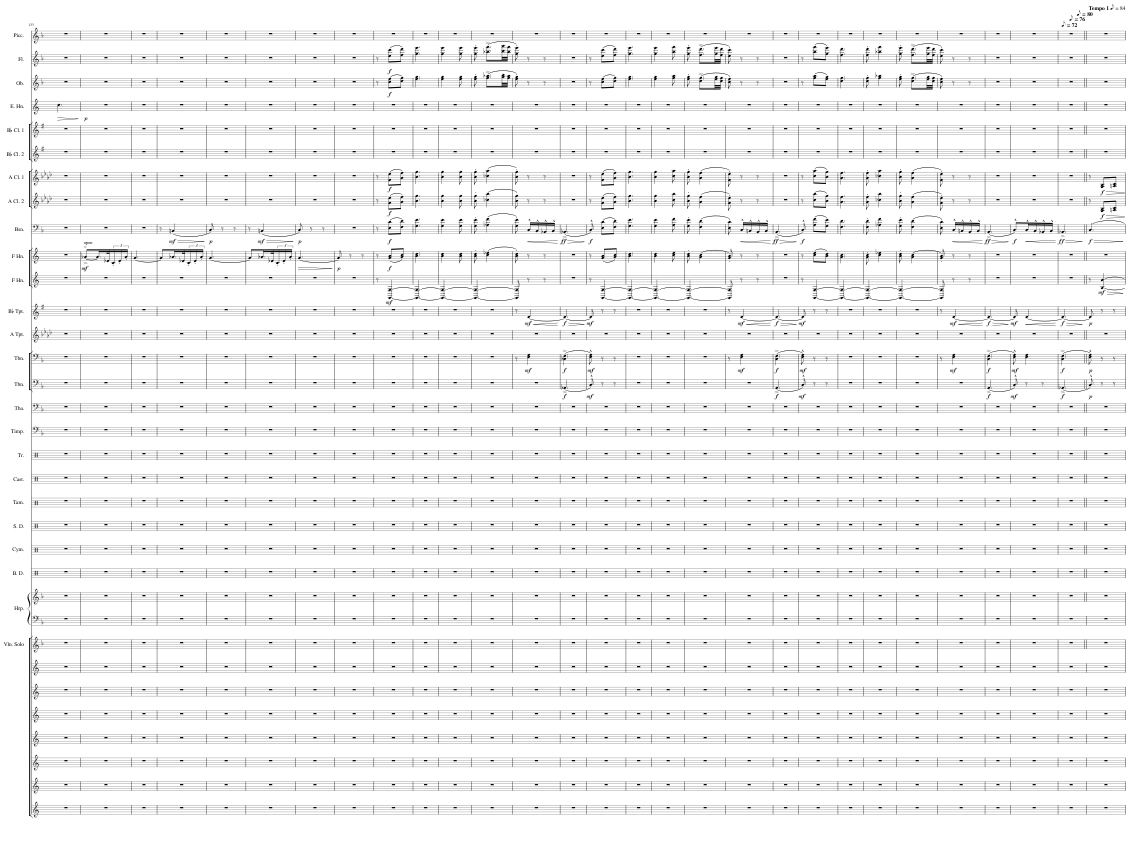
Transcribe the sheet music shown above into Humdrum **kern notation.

**kern	**kern	**kern	**kern	**kern	**kern	**kern	**kern	**kern	**kern	**kern	**kern	**kern	**kern	**kern	**kern	**kern	**kern	**kern	**dynam	**kern	**dynam	**kern	**kern	**dynam	**kern	**dynam	**kern	**dynam	**kern	**dynam	**kern	**dynam	**kern	**dynam	**kern	**kern	**kern	**dynam	**kern	**dynam	**kern	**dynam	**kern
*part32	*part31	*part30	*part29	*part28	*part27	*part26	*part25	*part24	*part24	*part23	*part22	*part21	*part20	*part19	*part18	*part17	*part16	*part15	*part15	*part14	*part14	*part13	*part12	*part12	*part11	*part11	*part10	*part10	*part9	*part9	*part8	*part8	*part7	*part7	*part6	*part5	*part4	*part4	*part3	*part3	*part2	*part2	*part1
*staff33	*staff32	*staff31	*staff30	*staff29	*staff28	*staff27	*staff26	*staff25	*staff24	*staff23	*staff22	*staff21	*staff20	*staff19	*staff18	*staff17	*staff16	*staff15	*staff15	*staff14	*staff14	*staff13	*staff12	*staff12	*staff11	*staff11	*staff10	*staff10	*staff9	*staff9	*staff8	*staff8	*staff7	*staff7	*staff6	*staff5	*staff4	*staff4	*staff3	*staff3	*staff2	*staff2	*staff1
*I"Piano	*I"Piano	*I"Piano	*I"Piano	*I"Piano	*I"Piano	*I"Piano	*I"Violin Solo	*I"Harp	*	*I"Bass Drum	*I"Cymbals	*I"Snare Drum	*I"Tambourine	*I"Castanets	*I"Triangle	*I"Timpani	*I"Tuba	*I"Trombone	*	*I"Trombone	*	*I"A Trumpet	*I"Bb Trumpet	*	*I"Horn in F	*	*I"Horn in F	*	*I"Bassoon	*	*I"A Clarinet 2	*	*I"A Clarinet 1	*	*I"Bb Clarinet 2	*I"Bb Clarinet 1	*I"English Horn	*	*I"Oboe	*	*I"Flute	*	*I"Piccolo
*I'Pno	*I'Pno	*I'Pno	*I'Pno	*I'Pno	*I'Pno	*I'Pno	*I'Vln. Solo	*I'Hrp.	*	*I'B. D.	*I'Cym.	*I'S. D.	*I'Tam.	*I'Cast.	*I'Tr.	*I'Timp.	*I'Tba.	*I'Tbn.	*	*I'Tbn.	*	*I'A Tpt.	*I'Bb Tpt.	*	*	*	*	*	*I'Bsn.	*	*I'A Cl. 2	*	*I'A Cl. 1	*	*I'Bb Cl. 2	*I'Bb Cl. 1	*I'E. Hn.	*	*I'Ob.	*	*I'Fl.	*	*I'Picc.
!!LO:PB:g=z
*clefG2	*clefG2	*clefG2	*clefG2	*clefG2	*clefG2	*clefG2	*clefG2	*clefF4	*clefG2	*clefX	*clefX	*clefX	*clefX	*clefX	*clefX	*clefF4	*clefF4	*clefF4	*	*clefF4	*	*clefG2	*clefG2	*	*clefG2	*	*clefG2	*	*clefF4	*	*clefG2	*	*clefG2	*	*clefG2	*clefG2	*clefG2	*	*clefG2	*	*clefG2	*	*clefG2
*	*	*	*	*	*	*	*	*	*	*	*	*	*	*	*	*	*	*	*	*	*	*Trd2c3	*Trd1c2	*	*Trd4c7	*	*Trd4c7	*	*	*	*Trd2c3	*	*Trd2c3	*	*Trd1c2	*Trd1c2	*Trd4c7	*	*	*	*	*	*Trd-7c-12
*k[]	*k[]	*k[]	*k[]	*k[]	*k[]	*k[]	*k[b-]	*k[b-]	*k[b-]	*k[]	*k[]	*k[]	*k[]	*k[]	*k[]	*k[b-]	*k[b-]	*k[b-]	*	*k[b-]	*	*k[b-e-a-d-]	*k[f#]	*	*k[]	*	*k[]	*	*k[b-]	*	*k[b-e-a-d-]	*	*k[b-e-a-d-]	*	*k[f#]	*k[f#]	*k[]	*	*k[b-]	*	*k[b-]	*	*k[b-]
*	*	*	*	*	*	*	*M3/8	*M3/8	*M3/8	*M3/8	*M3/8	*M3/8	*M3/8	*M3/8	*M3/8	*M3/8	*M3/8	*M3/8	*	*M3/8	*	*M3/8	*M3/8	*	*M3/8	*	*M3/8	*	*M3/8	*	*M3/8	*	*M3/8	*	*M3/8	*M3/8	*M3/8	*	*M3/8	*	*M3/8	*	*M3/8
=133	=133	=133	=133	=133	=133	=133	=133	=133	=133	=133	=133	=133	=133	=133	=133	=133	=133	=133	=133	=133	=133	=133	=133	=133	=133	=133	=133	=133	=133	=133	=133	=133	=133	=133	=133	=133	=133	=133	=133	=133	=133	=133	=133
!	!	!	!	!	!	!	!	!	!	!	!	!	!	!	!	!	!	!	!	!	!	!	!	!	!	!	!	!	!	!	!	!	!	!	!	!	!	!LO:HP:b	!	!	!	!	!
1r	1r	1r	1r	1r	1r	1r	4.r	4.r	4.r	4.r	4.r	4.r	4.r	4.r	4.r	4.r	4.r	4.r	.	4.r	.	4.r	4.r	.	4.r	.	4.r	.	4.r	.	4.r	.	4.r	.	4.r	4.r	4.cc\	>	4.r	.	4.r	.	4.r
.	.	.	.	.	.	.	2ryy	2ryy	2ryy	2ryy	2ryy	2ryy	2ryy	2ryy	2ryy	2ryy	2ryy	2ryy	.	2ryy	.	2ryy	2ryy	.	2ryy	.	2ryy	.	2ryy	.	2ryy	.	2ryy	.	2ryy	2ryy	2ryy	]	2ryy	.	2ryy	.	2ryy
.	.	.	.	.	.	.	8ryy	8ryy	8ryy	8ryy	8ryy	8ryy	8ryy	8ryy	8ryy	8ryy	8ryy	8ryy	.	8ryy	.	8ryy	8ryy	.	8ryy	.	8ryy	.	8ryy	.	8ryy	.	8ryy	.	8ryy	8ryy	8ryy	.	8ryy	.	8ryy	.	8ryy
=134	=134	=134	=134	=134	=134	=134	=134	=134	=134	=134	=134	=134	=134	=134	=134	=134	=134	=134	=134	=134	=134	=134	=134	=134	=134	=134	=134	=134	=134	=134	=134	=134	=134	=134	=134	=134	=134	=134	=134	=134	=134	=134	=134
!	!	!	!	!	!	!	!	!	!	!	!	!	!	!	!	!	!	!	!	!	!	!	!	!	!	!	!LO:TX:a:t=open	!	!	!	!	!	!	!	!	!	!	!	!	!	!	!	!
!	!	!	!	!	!	!	!	!	!	!	!	!	!	!	!	!	!	!	!	!	!	!	!	!	!	!	!	!LO:DY:b	!	!	!	!	!	!	!	!	!	!LO:DY:b	!	!	!	!	!
1r	1r	1r	1r	1r	1r	1r	4.r	4.r	4.r	4.r	4.r	4.r	4.r	4.r	4.r	4.r	4.r	4.r	.	4.r	.	4.r	4.r	.	4.r	.	[8a-X^/L	mf	4.r	.	4.r	.	4.r	.	4.r	4.r	4.r	p	4.r	.	4.r	.	4.r
.	.	.	.	.	.	.	.	.	.	.	.	.	.	.	.	.	.	.	.	.	.	.	.	.	.	.	16.a-/L]	.	.	.	.	.	.	.	.	.	.	.	.	.	.	.	.
.	.	.	.	.	.	.	.	.	.	.	.	.	.	.	.	.	.	.	.	.	.	.	.	.	.	.	32e-X/K	.	.	.	.	.	.	.	.	.	.	.	.	.	.	.	.
.	.	.	.	.	.	.	.	.	.	.	.	.	.	.	.	.	.	.	.	.	.	.	.	.	.	.	24c'/	.	.	.	.	.	.	.	.	.	.	.	.	.	.	.	.
.	.	.	.	.	.	.	.	.	.	.	.	.	.	.	.	.	.	.	.	.	.	.	.	.	.	.	24e-'/	.	.	.	.	.	.	.	.	.	.	.	.	.	.	.	.
.	.	.	.	.	.	.	.	.	.	.	.	.	.	.	.	.	.	.	.	.	.	.	.	.	.	.	24a-'/JJ	.	.	.	.	.	.	.	.	.	.	.	.	.	.	.	.
.	.	.	.	.	.	.	2ryy	2ryy	2ryy	2ryy	2ryy	2ryy	2ryy	2ryy	2ryy	2ryy	2ryy	2ryy	.	2ryy	.	2ryy	2ryy	.	2ryy	.	2ryy	.	2ryy	.	2ryy	.	2ryy	.	2ryy	2ryy	2ryy	.	2ryy	.	2ryy	.	2ryy
.	.	.	.	.	.	.	8ryy	8ryy	8ryy	8ryy	8ryy	8ryy	8ryy	8ryy	8ryy	8ryy	8ryy	8ryy	.	8ryy	.	8ryy	8ryy	.	8ryy	.	8ryy	.	8ryy	.	8ryy	.	8ryy	.	8ryy	8ryy	8ryy	.	8ryy	.	8ryy	.	8ryy
=135	=135	=135	=135	=135	=135	=135	=135	=135	=135	=135	=135	=135	=135	=135	=135	=135	=135	=135	=135	=135	=135	=135	=135	=135	=135	=135	=135	=135	=135	=135	=135	=135	=135	=135	=135	=135	=135	=135	=135	=135	=135	=135	=135
1r	1r	1r	1r	1r	1r	1r	4.r	4.r	4.r	4.r	4.r	4.r	4.r	4.r	4.r	4.r	4.r	4.r	.	4.r	.	4.r	4.r	.	4.r	.	[4.g/	.	4.r	.	4.r	.	4.r	.	4.r	4.r	4.r	.	4.r	.	4.r	.	4.r
.	.	.	.	.	.	.	2ryy	2ryy	2ryy	2ryy	2ryy	2ryy	2ryy	2ryy	2ryy	2ryy	2ryy	2ryy	.	2ryy	.	2ryy	2ryy	.	2ryy	.	2ryy	.	2ryy	.	2ryy	.	2ryy	.	2ryy	2ryy	2ryy	.	2ryy	.	2ryy	.	2ryy
.	.	.	.	.	.	.	8ryy	8ryy	8ryy	8ryy	8ryy	8ryy	8ryy	8ryy	8ryy	8ryy	8ryy	8ryy	.	8ryy	.	8ryy	8ryy	.	8ryy	.	8ryy	.	8ryy	.	8ryy	.	8ryy	.	8ryy	8ryy	8ryy	.	8ryy	.	8ryy	.	8ryy
=136	=136	=136	=136	=136	=136	=136	=136	=136	=136	=136	=136	=136	=136	=136	=136	=136	=136	=136	=136	=136	=136	=136	=136	=136	=136	=136	=136	=136	=136	=136	=136	=136	=136	=136	=136	=136	=136	=136	=136	=136	=136	=136	=136
1r	1r	1r	1r	1r	1r	1r	4.r	4.r	4.r	4.r	4.r	4.r	4.r	4.r	4.r	4.r	4.r	4.r	.	4.r	.	4.r	4.r	.	4.r	.	8g/L]	.	8r	.	4.r	.	4.r	.	4.r	4.r	4.r	.	4.r	.	4.r	.	4.r
!	!	!	!	!	!	!	!	!	!	!	!	!	!	!	!	!	!	!	!	!	!	!	!	!	!	!	!	!	!	!LO:HP:b	!	!	!	!	!	!	!	!	!	!	!	!	!
!	!	!	!	!	!	!	!	!	!	!	!	!	!	!	!	!	!	!	!	!	!	!	!	!	!	!	!	!	!	!LO:DY:n=1:b	!	!	!	!	!	!	!	!	!	!	!	!	!
.	.	.	.	.	.	.	.	.	.	.	.	.	.	.	.	.	.	.	.	.	.	.	.	.	.	.	16.a-X/L	.	(4BBn/	> mf	.	.	.	.	.	.	.	.	.	.	.	.	.
.	.	.	.	.	.	.	.	.	.	.	.	.	.	.	.	.	.	.	.	.	.	.	.	.	.	.	32e-X/K	.	.	.	.	.	.	.	.	.	.	.	.	.	.	.	.
.	.	.	.	.	.	.	.	.	.	.	.	.	.	.	.	.	.	.	.	.	.	.	.	.	.	.	24c'/	.	.	.	.	.	.	.	.	.	.	.	.	.	.	.	.
.	.	.	.	.	.	.	.	.	.	.	.	.	.	.	.	.	.	.	.	.	.	.	.	.	.	.	24e-'/	.	.	.	.	.	.	.	.	.	.	.	.	.	.	.	.
.	.	.	.	.	.	.	.	.	.	.	.	.	.	.	.	.	.	.	.	.	.	.	.	.	.	.	24a-'/JJ	.	.	.	.	.	.	.	.	.	.	.	.	.	.	.	.
.	.	.	.	.	.	.	2ryy	2ryy	2ryy	2ryy	2ryy	2ryy	2ryy	2ryy	2ryy	2ryy	2ryy	2ryy	.	2ryy	.	2ryy	2ryy	.	2ryy	.	2ryy	.	2ryy	]	2ryy	.	2ryy	.	2ryy	2ryy	2ryy	.	2ryy	.	2ryy	.	2ryy
.	.	.	.	.	.	.	8ryy	8ryy	8ryy	8ryy	8ryy	8ryy	8ryy	8ryy	8ryy	8ryy	8ryy	8ryy	.	8ryy	.	8ryy	8ryy	.	8ryy	.	8ryy	.	8ryy	.	8ryy	.	8ryy	.	8ryy	8ryy	8ryy	.	8ryy	.	8ryy	.	8ryy
=137	=137	=137	=137	=137	=137	=137	=137	=137	=137	=137	=137	=137	=137	=137	=137	=137	=137	=137	=137	=137	=137	=137	=137	=137	=137	=137	=137	=137	=137	=137	=137	=137	=137	=137	=137	=137	=137	=137	=137	=137	=137	=137	=137
!	!	!	!	!	!	!	!	!	!	!	!	!	!	!	!	!	!	!	!	!	!	!	!	!	!	!	!	!	!	!LO:DY:b	!	!	!	!	!	!	!	!	!	!	!	!	!
1r	1r	1r	1r	1r	1r	1r	4.r	4.r	4.r	4.r	4.r	4.r	4.r	4.r	4.r	4.r	4.r	4.r	.	4.r	.	4.r	4.r	.	4.r	.	[4.g/	.	8C/)	p	4.r	.	4.r	.	4.r	4.r	4.r	.	4.r	.	4.r	.	4.r
.	.	.	.	.	.	.	.	.	.	.	.	.	.	.	.	.	.	.	.	.	.	.	.	.	.	.	.	.	8r	.	.	.	.	.	.	.	.	.	.	.	.	.	.
.	.	.	.	.	.	.	.	.	.	.	.	.	.	.	.	.	.	.	.	.	.	.	.	.	.	.	.	.	8r	.	.	.	.	.	.	.	.	.	.	.	.	.	.
.	.	.	.	.	.	.	2ryy	2ryy	2ryy	2ryy	2ryy	2ryy	2ryy	2ryy	2ryy	2ryy	2ryy	2ryy	.	2ryy	.	2ryy	2ryy	.	2ryy	.	2ryy	.	2ryy	.	2ryy	.	2ryy	.	2ryy	2ryy	2ryy	.	2ryy	.	2ryy	.	2ryy
.	.	.	.	.	.	.	8ryy	8ryy	8ryy	8ryy	8ryy	8ryy	8ryy	8ryy	8ryy	8ryy	8ryy	8ryy	.	8ryy	.	8ryy	8ryy	.	8ryy	.	8ryy	.	8ryy	.	8ryy	.	8ryy	.	8ryy	8ryy	8ryy	.	8ryy	.	8ryy	.	8ryy
=138	=138	=138	=138	=138	=138	=138	=138	=138	=138	=138	=138	=138	=138	=138	=138	=138	=138	=138	=138	=138	=138	=138	=138	=138	=138	=138	=138	=138	=138	=138	=138	=138	=138	=138	=138	=138	=138	=138	=138	=138	=138	=138	=138
1r	1r	1r	1r	1r	1r	1r	4.r	4.r	4.r	4.r	4.r	4.r	4.r	4.r	4.r	4.r	4.r	4.r	.	4.r	.	4.r	4.r	.	4.r	.	8g/L]	.	8r	.	4.r	.	4.r	.	4.r	4.r	4.r	.	4.r	.	4.r	.	4.r
!	!	!	!	!	!	!	!	!	!	!	!	!	!	!	!	!	!	!	!	!	!	!	!	!	!	!	!	!	!	!LO:HP:b	!	!	!	!	!	!	!	!	!	!	!	!	!
!	!	!	!	!	!	!	!	!	!	!	!	!	!	!	!	!	!	!	!	!	!	!	!	!	!	!	!	!	!	!LO:DY:n=1:b	!	!	!	!	!	!	!	!	!	!	!	!	!
.	.	.	.	.	.	.	.	.	.	.	.	.	.	.	.	.	.	.	.	.	.	.	.	.	.	.	16.a-X/L	.	(4BBn/	> mf	.	.	.	.	.	.	.	.	.	.	.	.	.
.	.	.	.	.	.	.	.	.	.	.	.	.	.	.	.	.	.	.	.	.	.	.	.	.	.	.	32e-X/K	.	.	.	.	.	.	.	.	.	.	.	.	.	.	.	.
.	.	.	.	.	.	.	.	.	.	.	.	.	.	.	.	.	.	.	.	.	.	.	.	.	.	.	24c'/	.	.	.	.	.	.	.	.	.	.	.	.	.	.	.	.
.	.	.	.	.	.	.	.	.	.	.	.	.	.	.	.	.	.	.	.	.	.	.	.	.	.	.	24e-'/	.	.	.	.	.	.	.	.	.	.	.	.	.	.	.	.
.	.	.	.	.	.	.	.	.	.	.	.	.	.	.	.	.	.	.	.	.	.	.	.	.	.	.	24a-'/JJ	.	.	.	.	.	.	.	.	.	.	.	.	.	.	.	.
.	.	.	.	.	.	.	2ryy	2ryy	2ryy	2ryy	2ryy	2ryy	2ryy	2ryy	2ryy	2ryy	2ryy	2ryy	.	2ryy	.	2ryy	2ryy	.	2ryy	.	2ryy	.	2ryy	]	2ryy	.	2ryy	.	2ryy	2ryy	2ryy	.	2ryy	.	2ryy	.	2ryy
.	.	.	.	.	.	.	8ryy	8ryy	8ryy	8ryy	8ryy	8ryy	8ryy	8ryy	8ryy	8ryy	8ryy	8ryy	.	8ryy	.	8ryy	8ryy	.	8ryy	.	8ryy	.	8ryy	.	8ryy	.	8ryy	.	8ryy	8ryy	8ryy	.	8ryy	.	8ryy	.	8ryy
=139	=139	=139	=139	=139	=139	=139	=139	=139	=139	=139	=139	=139	=139	=139	=139	=139	=139	=139	=139	=139	=139	=139	=139	=139	=139	=139	=139	=139	=139	=139	=139	=139	=139	=139	=139	=139	=139	=139	=139	=139	=139	=139	=139
!	!	!	!	!	!	!	!	!	!	!	!	!	!	!	!	!	!	!	!	!	!	!	!	!	!	!	!	!LO:HP:b	!	!LO:DY:b	!	!	!	!	!	!	!	!	!	!	!	!	!
1r	1r	1r	1r	1r	1r	1r	4.r	4.r	4.r	4.r	4.r	4.r	4.r	4.r	4.r	4.r	4.r	4.r	.	4.r	.	4.r	4.r	.	4.r	.	[4.g/	>	8C/)	p	4.r	.	4.r	.	4.r	4.r	4.r	.	4.r	.	4.r	.	4.r
.	.	.	.	.	.	.	.	.	.	.	.	.	.	.	.	.	.	.	.	.	.	.	.	.	.	.	.	.	8r	.	.	.	.	.	.	.	.	.	.	.	.	.	.
.	.	.	.	.	.	.	.	.	.	.	.	.	.	.	.	.	.	.	.	.	.	.	.	.	.	.	.	.	8r	.	.	.	.	.	.	.	.	.	.	.	.	.	.
.	.	.	.	.	.	.	2ryy	2ryy	2ryy	2ryy	2ryy	2ryy	2ryy	2ryy	2ryy	2ryy	2ryy	2ryy	.	2ryy	.	2ryy	2ryy	.	2ryy	.	2ryy	]	2ryy	.	2ryy	.	2ryy	.	2ryy	2ryy	2ryy	.	2ryy	.	2ryy	.	2ryy
.	.	.	.	.	.	.	8ryy	8ryy	8ryy	8ryy	8ryy	8ryy	8ryy	8ryy	8ryy	8ryy	8ryy	8ryy	.	8ryy	.	8ryy	8ryy	.	8ryy	.	8ryy	.	8ryy	.	8ryy	.	8ryy	.	8ryy	8ryy	8ryy	.	8ryy	.	8ryy	.	8ryy
=140	=140	=140	=140	=140	=140	=140	=140	=140	=140	=140	=140	=140	=140	=140	=140	=140	=140	=140	=140	=140	=140	=140	=140	=140	=140	=140	=140	=140	=140	=140	=140	=140	=140	=140	=140	=140	=140	=140	=140	=140	=140	=140	=140
!	!	!	!	!	!	!	!	!	!	!	!	!	!	!	!	!	!	!	!	!	!	!	!	!	!	!	!	!LO:DY:b	!	!	!	!	!	!	!	!	!	!	!	!	!	!	!
1r	1r	1r	1r	1r	1r	1r	4.r	4.r	4.r	4.r	4.r	4.r	4.r	4.r	4.r	4.r	4.r	4.r	.	4.r	.	4.r	4.r	.	4.r	.	8g/]	p	4.r	.	4.r	.	4.r	.	4.r	4.r	4.r	.	4.r	.	4.r	.	4.r
.	.	.	.	.	.	.	.	.	.	.	.	.	.	.	.	.	.	.	.	.	.	.	.	.	.	.	8r	.	.	.	.	.	.	.	.	.	.	.	.	.	.	.	.
.	.	.	.	.	.	.	.	.	.	.	.	.	.	.	.	.	.	.	.	.	.	.	.	.	.	.	8r	.	.	.	.	.	.	.	.	.	.	.	.	.	.	.	.
.	.	.	.	.	.	.	2ryy	2ryy	2ryy	2ryy	2ryy	2ryy	2ryy	2ryy	2ryy	2ryy	2ryy	2ryy	.	2ryy	.	2ryy	2ryy	.	2ryy	.	2ryy	.	2ryy	.	2ryy	.	2ryy	.	2ryy	2ryy	2ryy	.	2ryy	.	2ryy	.	2ryy
.	.	.	.	.	.	.	8ryy	8ryy	8ryy	8ryy	8ryy	8ryy	8ryy	8ryy	8ryy	8ryy	8ryy	8ryy	.	8ryy	.	8ryy	8ryy	.	8ryy	.	8ryy	.	8ryy	.	8ryy	.	8ryy	.	8ryy	8ryy	8ryy	.	8ryy	.	8ryy	.	8ryy
=141	=141	=141	=141	=141	=141	=141	=141	=141	=141	=141	=141	=141	=141	=141	=141	=141	=141	=141	=141	=141	=141	=141	=141	=141	=141	=141	=141	=141	=141	=141	=141	=141	=141	=141	=141	=141	=141	=141	=141	=141	=141	=141	=141
1r	1r	1r	1r	1r	1r	1r	4.r	4.r	4.r	4.r	4.r	4.r	4.r	4.r	4.r	4.r	4.r	4.r	.	4.r	.	4.r	4.r	.	8r	.	8r	.	8r	.	8r	.	8r	.	4.r	4.r	4.r	.	8r	.	8r	.	4.r
!	!	!	!	!	!	!	!	!	!	!	!	!	!	!	!	!	!	!	!	!	!	!	!	!	!	!LO:DY:b	!	!LO:DY:b	!	!LO:DY:b	!	!LO:DY:b	!	!LO:DY:b	!	!	!	!	!	!LO:DY:b	!	!LO:DY:b	!
.	.	.	.	.	.	.	.	.	.	.	.	.	.	.	.	.	.	.	.	.	.	.	.	.	[4GG/ [4G/	mf	(8g/ 8b/L	f	(8E\ 8c\L	f	(8g\ 8ee-\L	f	(8g\ 8ee-\L	f	.	.	.	.	(8cc\ 8ee\L	f	(8ee\ 8ccc\L	f	.
.	.	.	.	.	.	.	.	.	.	.	.	.	.	.	.	.	.	.	.	.	.	.	.	.	.	.	8a/ 8cc/J)	.	8F\ 8d\J)	.	8a-\ 8ff\J)	.	8a-\ 8ff\J)	.	.	.	.	.	8dd\ 8ff\J)	.	8ff\ 8ddd\J)	.	.
.	.	.	.	.	.	.	2ryy	2ryy	2ryy	2ryy	2ryy	2ryy	2ryy	2ryy	2ryy	2ryy	2ryy	2ryy	.	2ryy	.	2ryy	2ryy	.	2ryy	.	2ryy	.	2ryy	.	2ryy	.	2ryy	.	2ryy	2ryy	2ryy	.	2ryy	.	2ryy	.	2ryy
.	.	.	.	.	.	.	8ryy	8ryy	8ryy	8ryy	8ryy	8ryy	8ryy	8ryy	8ryy	8ryy	8ryy	8ryy	.	8ryy	.	8ryy	8ryy	.	8ryy	.	8ryy	.	8ryy	.	8ryy	.	8ryy	.	8ryy	8ryy	8ryy	.	8ryy	.	8ryy	.	8ryy
=142	=142	=142	=142	=142	=142	=142	=142	=142	=142	=142	=142	=142	=142	=142	=142	=142	=142	=142	=142	=142	=142	=142	=142	=142	=142	=142	=142	=142	=142	=142	=142	=142	=142	=142	=142	=142	=142	=142	=142	=142	=142	=142	=142
1r	1r	1r	1r	1r	1r	1r	4.r	4.r	4.r	4.r	4.r	4.r	4.r	4.r	4.r	4.r	4.r	4.r	.	4.r	.	4.r	4.r	.	4.GG/_ 4.G/_	.	4.b\ 4.dd\	.	4.G\ 4.e\	.	4.b-\ 4.gg\	.	4.b-\ 4.gg\	.	4.r	4.r	4.r	.	4.ee\ 4.gg\	.	4.gg\ 4.eee\	.	4.r
.	.	.	.	.	.	.	2ryy	2ryy	2ryy	2ryy	2ryy	2ryy	2ryy	2ryy	2ryy	2ryy	2ryy	2ryy	.	2ryy	.	2ryy	2ryy	.	2ryy	.	2ryy	.	2ryy	.	2ryy	.	2ryy	.	2ryy	2ryy	2ryy	.	2ryy	.	2ryy	.	2ryy
.	.	.	.	.	.	.	8ryy	8ryy	8ryy	8ryy	8ryy	8ryy	8ryy	8ryy	8ryy	8ryy	8ryy	8ryy	.	8ryy	.	8ryy	8ryy	.	8ryy	.	8ryy	.	8ryy	.	8ryy	.	8ryy	.	8ryy	8ryy	8ryy	.	8ryy	.	8ryy	.	8ryy
=143	=143	=143	=143	=143	=143	=143	=143	=143	=143	=143	=143	=143	=143	=143	=143	=143	=143	=143	=143	=143	=143	=143	=143	=143	=143	=143	=143	=143	=143	=143	=143	=143	=143	=143	=143	=143	=143	=143	=143	=143	=143	=143	=143
1r	1r	1r	1r	1r	1r	1r	4.r	4.r	4.r	4.r	4.r	4.r	4.r	4.r	4.r	4.r	4.r	4.r	.	4.r	.	4.r	4.r	.	4.GG/_ 4.G/_	.	4b\ 4dd\	.	4G\ 4e\	.	4b-\ 4gg\	.	4b-\ 4gg\	.	4.r	4.r	4.r	.	4ee\ 4gg\	.	4gg\ 4eee\	.	4.r
.	.	.	.	.	.	.	.	.	.	.	.	.	.	.	.	.	.	.	.	.	.	.	.	.	.	.	8b\ 8dd\	.	8G\ 8e\	.	8b-\ 8gg\	.	8b-\ 8gg\	.	.	.	.	.	8ee\ 8gg\	.	8gg\ 8eee\	.	.
.	.	.	.	.	.	.	2ryy	2ryy	2ryy	2ryy	2ryy	2ryy	2ryy	2ryy	2ryy	2ryy	2ryy	2ryy	.	2ryy	.	2ryy	2ryy	.	2ryy	.	2ryy	.	2ryy	.	2ryy	.	2ryy	.	2ryy	2ryy	2ryy	.	2ryy	.	2ryy	.	2ryy
.	.	.	.	.	.	.	8ryy	8ryy	8ryy	8ryy	8ryy	8ryy	8ryy	8ryy	8ryy	8ryy	8ryy	8ryy	.	8ryy	.	8ryy	8ryy	.	8ryy	.	8ryy	.	8ryy	.	8ryy	.	8ryy	.	8ryy	8ryy	8ryy	.	8ryy	.	8ryy	.	8ryy
=144	=144	=144	=144	=144	=144	=144	=144	=144	=144	=144	=144	=144	=144	=144	=144	=144	=144	=144	=144	=144	=144	=144	=144	=144	=144	=144	=144	=144	=144	=144	=144	=144	=144	=144	=144	=144	=144	=144	=144	=144	=144	=144	=144
1r	1r	1r	1r	1r	1r	1r	4.r	4.r	4.r	4.r	4.r	4.r	4.r	4.r	4.r	4.r	4.r	4.r	.	4.r	.	4.r	4.r	.	4.GG/_ 4.G/_	.	8b\' 8dd\'	.	8G\' 8e\'	.	8b-\' 8gg\'	.	8b-\' 8gg\'	.	4.r	4.r	4.r	.	8ee\' 8gg\'	.	8gg\' 8eee\'	.	4.r
.	.	.	.	.	.	.	.	.	.	.	.	.	.	.	.	.	.	.	.	.	.	.	.	.	.	.	(4cc\ 4ee-X\	.	(4A-X\ 4f\	.	(4cc-X\ 4aa-\	.	(4cc-X\ 4aa-\	.	.	.	.	.	(8.ff\^ 8.aa-X\^L	.	(8.aa-X\^ 8.fff\^L	.	.
.	.	.	.	.	.	.	.	.	.	.	.	.	.	.	.	.	.	.	.	.	.	.	.	.	.	.	.	.	.	.	.	.	.	.	.	.	.	.	32gg\ 32bb-\LL	.	32bb-\ 32ggg\LL	.	.
.	.	.	.	.	.	.	.	.	.	.	.	.	.	.	.	.	.	.	.	.	.	.	.	.	.	.	.	.	.	.	.	.	.	.	.	.	.	.	32ff\ 32aa-\JJJ	.	32aa-\ 32fff\JJJ	.	.
.	.	.	.	.	.	.	2ryy	2ryy	2ryy	2ryy	2ryy	2ryy	2ryy	2ryy	2ryy	2ryy	2ryy	2ryy	.	2ryy	.	2ryy	2ryy	.	2ryy	.	2ryy	.	2ryy	.	2ryy	.	2ryy	.	2ryy	2ryy	2ryy	.	2ryy	.	2ryy	.	2ryy
.	.	.	.	.	.	.	8ryy	8ryy	8ryy	8ryy	8ryy	8ryy	8ryy	8ryy	8ryy	8ryy	8ryy	8ryy	.	8ryy	.	8ryy	8ryy	.	8ryy	.	8ryy	.	8ryy	.	8ryy	.	8ryy	.	8ryy	8ryy	8ryy	.	8ryy	.	8ryy	.	8ryy
=145	=145	=145	=145	=145	=145	=145	=145	=145	=145	=145	=145	=145	=145	=145	=145	=145	=145	=145	=145	=145	=145	=145	=145	=145	=145	=145	=145	=145	=145	=145	=145	=145	=145	=145	=145	=145	=145	=145	=145	=145	=145	=145	=145
1r	1r	1r	1r	1r	1r	1r	4.r	4.r	4.r	4.r	4.r	4.r	4.r	4.r	4.r	4.r	4.r	4.r	.	8r	.	4.r	8r	.	8GG/] 8G/]	.	8b\' 8dd\')	.	8G\' 8e\')	.	8b-\' 8gg\')	.	8b-\' 8gg\')	.	4.r	4.r	4.r	.	8ee\' 8gg\')	.	8gg\' 8eee\')	.	4.r
!	!	!	!	!	!	!	!	!	!	!	!	!	!	!	!	!	!	!	!	!	!LO:DY:b	!	!	!LO:HP:b	!	!	!	!	!	!LO:HP:b	!	!	!	!	!	!	!	!	!	!	!	!	!
!	!	!	!	!	!	!	!	!	!	!	!	!	!	!	!	!	!	!	!	!	!	!	!	!LO:DY:n=1:b	!	!	!	!	!	!	!	!	!	!	!	!	!	!	!	!	!	!	!
.	.	.	.	.	.	.	.	.	.	.	.	.	.	.	.	.	.	.	.	4E\ 4G\	mf	.	[4d/	< mf	8r	.	8r	.	16C^^/LL	<	8r	.	8r	.	.	.	.	.	8r	.	8r	.	.
.	.	.	.	.	.	.	.	.	.	.	.	.	.	.	.	.	.	.	.	.	.	.	.	.	.	.	.	.	16BB-^^/	.	.	.	.	.	.	.	.	.	.	.	.	.	.
.	.	.	.	.	.	.	.	.	.	.	.	.	.	.	.	.	.	.	.	.	.	.	.	.	8r	.	8r	.	16AA-X^^/	.	8r	.	8r	.	.	.	.	.	8r	.	8r	.	.
.	.	.	.	.	.	.	.	.	.	.	.	.	.	.	.	.	.	.	.	.	.	.	.	.	.	.	.	.	16BB-^^/JJ	.	.	.	.	.	.	.	.	.	.	.	.	.	.
.	.	.	.	.	.	.	2ryy	2ryy	2ryy	2ryy	2ryy	2ryy	2ryy	2ryy	2ryy	2ryy	2ryy	2ryy	.	2ryy	.	2ryy	2ryy	[	2ryy	.	2ryy	.	2ryy	[	2ryy	.	2ryy	.	2ryy	2ryy	2ryy	.	2ryy	.	2ryy	.	2ryy
.	.	.	.	.	.	.	8ryy	8ryy	8ryy	8ryy	8ryy	8ryy	8ryy	8ryy	8ryy	8ryy	8ryy	8ryy	.	8ryy	.	8ryy	8ryy	.	8ryy	.	8ryy	.	8ryy	.	8ryy	.	8ryy	.	8ryy	8ryy	8ryy	.	8ryy	.	8ryy	.	8ryy
=146	=146	=146	=146	=146	=146	=146	=146	=146	=146	=146	=146	=146	=146	=146	=146	=146	=146	=146	=146	=146	=146	=146	=146	=146	=146	=146	=146	=146	=146	=146	=146	=146	=146	=146	=146	=146	=146	=146	=146	=146	=146	=146	=146
!	!	!	!	!	!	!	!	!	!	!	!	!	!	!	!	!	!	!	!LO:DY:b	!	!LO:DY:b	!	!	!LO:HP:b	!	!	!	!	!	!LO:HP:b	!	!	!	!	!	!	!	!	!	!	!	!	!
!	!	!	!	!	!	!	!	!	!	!	!	!	!	!	!	!	!	!	!	!	!	!	!	!LO:DY:n=1:b	!	!	!	!	!	!LO:DY:n=1:b	!	!	!	!	!	!	!	!	!	!	!	!	!
1r	1r	1r	1r	1r	1r	1r	4.r	4.r	4.r	4.r	4.r	4.r	4.r	4.r	4.r	4.r	4.r	(4.AA-X^/	f	(4.D-X\^ 4.F\^	f	4.r	4.d/_	> f	4.r	.	4.r	.	(4.AA-X^/	> ff	4.r	.	4.r	.	4.r	4.r	4.r	.	4.r	.	4.r	.	4.r
.	.	.	.	.	.	.	2ryy	2ryy	2ryy	2ryy	2ryy	2ryy	2ryy	2ryy	2ryy	2ryy	2ryy	2ryy	.	2ryy	.	2ryy	2ryy	]	2ryy	.	2ryy	.	2ryy	]	2ryy	.	2ryy	.	2ryy	2ryy	2ryy	.	2ryy	.	2ryy	.	2ryy
.	.	.	.	.	.	.	8ryy	8ryy	8ryy	8ryy	8ryy	8ryy	8ryy	8ryy	8ryy	8ryy	8ryy	8ryy	.	8ryy	.	8ryy	8ryy	.	8ryy	.	8ryy	.	8ryy	.	8ryy	.	8ryy	.	8ryy	8ryy	8ryy	.	8ryy	.	8ryy	.	8ryy
=147	=147	=147	=147	=147	=147	=147	=147	=147	=147	=147	=147	=147	=147	=147	=147	=147	=147	=147	=147	=147	=147	=147	=147	=147	=147	=147	=147	=147	=147	=147	=147	=147	=147	=147	=147	=147	=147	=147	=147	=147	=147	=147	=147
!	!	!	!	!	!	!	!	!	!	!	!	!	!	!	!	!	!	!	!LO:DY:b	!	!LO:DY:b	!	!	!LO:DY:b	!	!	!	!	!	!LO:DY:b	!	!	!	!	!	!	!	!	!	!	!	!	!
1r	1r	1r	1r	1r	1r	1r	4.r	4.r	4.r	4.r	4.r	4.r	4.r	4.r	4.r	4.r	4.r	8C^^/)	mf	8E\^^ 8G\^^)	mf	4.r	8d/]	mf	8r	.	8r	.	8C^^/)	f	8r	.	8r	.	4.r	4.r	4.r	.	8r	.	8r	.	4.r
.	.	.	.	.	.	.	.	.	.	.	.	.	.	.	.	.	.	8r	.	8r	.	.	8r	.	[4GG/ [4G/	.	(8g/ 8b/L	.	(8E\ 8c\L	.	(8g\ 8ee-\L	.	(8g\ 8ee-\L	.	.	.	.	.	(8cc\ 8ee\L	.	(8ee\ 8ccc\L	.	.
.	.	.	.	.	.	.	.	.	.	.	.	.	.	.	.	.	.	8r	.	8r	.	.	8r	.	.	.	8a/ 8cc/J)	.	8F\ 8d\J)	.	8a-\ 8ff\J)	.	8a-\ 8ff\J)	.	.	.	.	.	8dd\ 8ff\J)	.	8ff\ 8ddd\J)	.	.
.	.	.	.	.	.	.	2ryy	2ryy	2ryy	2ryy	2ryy	2ryy	2ryy	2ryy	2ryy	2ryy	2ryy	2ryy	.	2ryy	.	2ryy	2ryy	.	2ryy	.	2ryy	.	2ryy	.	2ryy	.	2ryy	.	2ryy	2ryy	2ryy	.	2ryy	.	2ryy	.	2ryy
.	.	.	.	.	.	.	8ryy	8ryy	8ryy	8ryy	8ryy	8ryy	8ryy	8ryy	8ryy	8ryy	8ryy	8ryy	.	8ryy	.	8ryy	8ryy	.	8ryy	.	8ryy	.	8ryy	.	8ryy	.	8ryy	.	8ryy	8ryy	8ryy	.	8ryy	.	8ryy	.	8ryy
=148	=148	=148	=148	=148	=148	=148	=148	=148	=148	=148	=148	=148	=148	=148	=148	=148	=148	=148	=148	=148	=148	=148	=148	=148	=148	=148	=148	=148	=148	=148	=148	=148	=148	=148	=148	=148	=148	=148	=148	=148	=148	=148	=148
1r	1r	1r	1r	1r	1r	1r	4.r	4.r	4.r	4.r	4.r	4.r	4.r	4.r	4.r	4.r	4.r	4.r	.	4.r	.	4.r	4.r	.	4.GG/_ 4.G/_	.	4.b\ 4.dd\	.	4.G\ 4.e\	.	4.b-\ 4.gg\	.	4.b-\ 4.gg\	.	4.r	4.r	4.r	.	4.ee\ 4.gg\	.	4.gg\ 4.eee\	.	4.r
.	.	.	.	.	.	.	2ryy	2ryy	2ryy	2ryy	2ryy	2ryy	2ryy	2ryy	2ryy	2ryy	2ryy	2ryy	.	2ryy	.	2ryy	2ryy	.	2ryy	.	2ryy	.	2ryy	.	2ryy	.	2ryy	.	2ryy	2ryy	2ryy	.	2ryy	.	2ryy	.	2ryy
.	.	.	.	.	.	.	8ryy	8ryy	8ryy	8ryy	8ryy	8ryy	8ryy	8ryy	8ryy	8ryy	8ryy	8ryy	.	8ryy	.	8ryy	8ryy	.	8ryy	.	8ryy	.	8ryy	.	8ryy	.	8ryy	.	8ryy	8ryy	8ryy	.	8ryy	.	8ryy	.	8ryy
=149	=149	=149	=149	=149	=149	=149	=149	=149	=149	=149	=149	=149	=149	=149	=149	=149	=149	=149	=149	=149	=149	=149	=149	=149	=149	=149	=149	=149	=149	=149	=149	=149	=149	=149	=149	=149	=149	=149	=149	=149	=149	=149	=149
1r	1r	1r	1r	1r	1r	1r	4.r	4.r	4.r	4.r	4.r	4.r	4.r	4.r	4.r	4.r	4.r	4.r	.	4.r	.	4.r	4.r	.	4.GG/_ 4.G/_	.	4b\ 4dd\	.	4G\ 4e\	.	4b-\ 4gg\	.	4b-\ 4gg\	.	4.r	4.r	4.r	.	4ee\ 4gg\	.	4gg\ 4eee\	.	4.r
.	.	.	.	.	.	.	.	.	.	.	.	.	.	.	.	.	.	.	.	.	.	.	.	.	.	.	8cc\ 8ee\	.	8A\ 8f\	.	8cc\ 8aa-\	.	8cc\ 8aa-\	.	.	.	.	.	8ff\ 8aa\	.	8aa\ 8fff\	.	.
.	.	.	.	.	.	.	2ryy	2ryy	2ryy	2ryy	2ryy	2ryy	2ryy	2ryy	2ryy	2ryy	2ryy	2ryy	.	2ryy	.	2ryy	2ryy	.	2ryy	.	2ryy	.	2ryy	.	2ryy	.	2ryy	.	2ryy	2ryy	2ryy	.	2ryy	.	2ryy	.	2ryy
.	.	.	.	.	.	.	8ryy	8ryy	8ryy	8ryy	8ryy	8ryy	8ryy	8ryy	8ryy	8ryy	8ryy	8ryy	.	8ryy	.	8ryy	8ryy	.	8ryy	.	8ryy	.	8ryy	.	8ryy	.	8ryy	.	8ryy	8ryy	8ryy	.	8ryy	.	8ryy	.	8ryy
=150	=150	=150	=150	=150	=150	=150	=150	=150	=150	=150	=150	=150	=150	=150	=150	=150	=150	=150	=150	=150	=150	=150	=150	=150	=150	=150	=150	=150	=150	=150	=150	=150	=150	=150	=150	=150	=150	=150	=150	=150	=150	=150	=150
1r	1r	1r	1r	1r	1r	1r	4.r	4.r	4.r	4.r	4.r	4.r	4.r	4.r	4.r	4.r	4.r	4.r	.	4.r	.	4.r	4.r	.	4.GG/_ 4.G/_	.	8b\' 8dd\'	.	8G\' 8e\'	.	8b-\' 8gg\'	.	8b-\' 8gg\'	.	4.r	4.r	4.r	.	8ee\' 8gg\'	.	8gg\' 8eee\'	.	4.r
.	.	.	.	.	.	.	.	.	.	.	.	.	.	.	.	.	.	.	.	.	.	.	.	.	.	.	(4a\ 4cc\	.	(4F\ 4d\	.	(4a-\ 4ff\	.	(4a-\ 4ff\	.	.	.	.	.	(8.dd\^ 8.ff\^L	.	(8.ff\^ 8.ddd\^L	.	.
.	.	.	.	.	.	.	.	.	.	.	.	.	.	.	.	.	.	.	.	.	.	.	.	.	.	.	.	.	.	.	.	.	.	.	.	.	.	.	32ee\ 32gg\LL	.	32gg\ 32eee\LL	.	.
.	.	.	.	.	.	.	.	.	.	.	.	.	.	.	.	.	.	.	.	.	.	.	.	.	.	.	.	.	.	.	.	.	.	.	.	.	.	.	32dd\ 32ff\JJJ	.	32ff\ 32ddd\JJJ	.	.
.	.	.	.	.	.	.	2ryy	2ryy	2ryy	2ryy	2ryy	2ryy	2ryy	2ryy	2ryy	2ryy	2ryy	2ryy	.	2ryy	.	2ryy	2ryy	.	2ryy	.	2ryy	.	2ryy	.	2ryy	.	2ryy	.	2ryy	2ryy	2ryy	.	2ryy	.	2ryy	.	2ryy
.	.	.	.	.	.	.	8ryy	8ryy	8ryy	8ryy	8ryy	8ryy	8ryy	8ryy	8ryy	8ryy	8ryy	8ryy	.	8ryy	.	8ryy	8ryy	.	8ryy	.	8ryy	.	8ryy	.	8ryy	.	8ryy	.	8ryy	8ryy	8ryy	.	8ryy	.	8ryy	.	8ryy
=151	=151	=151	=151	=151	=151	=151	=151	=151	=151	=151	=151	=151	=151	=151	=151	=151	=151	=151	=151	=151	=151	=151	=151	=151	=151	=151	=151	=151	=151	=151	=151	=151	=151	=151	=151	=151	=151	=151	=151	=151	=151	=151	=151
1r	1r	1r	1r	1r	1r	1r	4.r	4.r	4.r	4.r	4.r	4.r	4.r	4.r	4.r	4.r	4.r	4.r	.	8r	.	4.r	8r	.	8GG/] 8G/]	.	8g/' 8b/')	.	8E\' 8c\')	.	8g\' 8ee-\')	.	8g\' 8ee-\')	.	4.r	4.r	4.r	.	8cc\' 8ee\')	.	8ee\' 8ccc\')	.	4.r
!	!	!	!	!	!	!	!	!	!	!	!	!	!	!	!	!	!	!	!	!	!LO:DY:b	!	!	!LO:HP:b	!	!	!	!	!	!LO:HP:b	!	!	!	!	!	!	!	!	!	!	!	!	!
!	!	!	!	!	!	!	!	!	!	!	!	!	!	!	!	!	!	!	!	!	!	!	!	!LO:DY:n=1:b	!	!	!	!	!	!	!	!	!	!	!	!	!	!	!	!	!	!	!
.	.	.	.	.	.	.	.	.	.	.	.	.	.	.	.	.	.	.	.	4E\ 4G\	mf	.	[4d/	< mf	8r	.	8r	.	16C^^/LL	<	8r	.	8r	.	.	.	.	.	8r	.	8r	.	.
.	.	.	.	.	.	.	.	.	.	.	.	.	.	.	.	.	.	.	.	.	.	.	.	.	.	.	.	.	16BBn^^/	.	.	.	.	.	.	.	.	.	.	.	.	.	.
.	.	.	.	.	.	.	.	.	.	.	.	.	.	.	.	.	.	.	.	.	.	.	.	.	8r	.	8r	.	16AA^^/	.	8r	.	8r	.	.	.	.	.	8r	.	8r	.	.
.	.	.	.	.	.	.	.	.	.	.	.	.	.	.	.	.	.	.	.	.	.	.	.	.	.	.	.	.	16BB^^/JJ	.	.	.	.	.	.	.	.	.	.	.	.	.	.
.	.	.	.	.	.	.	2ryy	2ryy	2ryy	2ryy	2ryy	2ryy	2ryy	2ryy	2ryy	2ryy	2ryy	2ryy	.	2ryy	.	2ryy	2ryy	[	2ryy	.	2ryy	.	2ryy	[	2ryy	.	2ryy	.	2ryy	2ryy	2ryy	.	2ryy	.	2ryy	.	2ryy
.	.	.	.	.	.	.	8ryy	8ryy	8ryy	8ryy	8ryy	8ryy	8ryy	8ryy	8ryy	8ryy	8ryy	8ryy	.	8ryy	.	8ryy	8ryy	.	8ryy	.	8ryy	.	8ryy	.	8ryy	.	8ryy	.	8ryy	8ryy	8ryy	.	8ryy	.	8ryy	.	8ryy
=152	=152	=152	=152	=152	=152	=152	=152	=152	=152	=152	=152	=152	=152	=152	=152	=152	=152	=152	=152	=152	=152	=152	=152	=152	=152	=152	=152	=152	=152	=152	=152	=152	=152	=152	=152	=152	=152	=152	=152	=152	=152	=152	=152
!	!	!	!	!	!	!	!	!	!	!	!	!	!	!	!	!	!	!	!LO:DY:b	!	!LO:DY:b	!	!	!LO:HP:b	!	!	!	!	!	!LO:HP:b	!	!	!	!	!	!	!	!	!	!	!	!	!
!	!	!	!	!	!	!	!	!	!	!	!	!	!	!	!	!	!	!	!	!	!	!	!	!LO:DY:n=1:b	!	!	!	!	!	!LO:DY:n=1:b	!	!	!	!	!	!	!	!	!	!	!	!	!
1r	1r	1r	1r	1r	1r	1r	4.r	4.r	4.r	4.r	4.r	4.r	4.r	4.r	4.r	4.r	4.r	(4.AA^/	f	(4.D\^ 4.F\^	f	4.r	4.d/_	> f	4.r	.	4.r	.	(4.AA^/	> ff	4.r	.	4.r	.	4.r	4.r	4.r	.	4.r	.	4.r	.	4.r
.	.	.	.	.	.	.	2ryy	2ryy	2ryy	2ryy	2ryy	2ryy	2ryy	2ryy	2ryy	2ryy	2ryy	2ryy	.	2ryy	.	2ryy	2ryy	]	2ryy	.	2ryy	.	2ryy	]	2ryy	.	2ryy	.	2ryy	2ryy	2ryy	.	2ryy	.	2ryy	.	2ryy
.	.	.	.	.	.	.	8ryy	8ryy	8ryy	8ryy	8ryy	8ryy	8ryy	8ryy	8ryy	8ryy	8ryy	8ryy	.	8ryy	.	8ryy	8ryy	.	8ryy	.	8ryy	.	8ryy	.	8ryy	.	8ryy	.	8ryy	8ryy	8ryy	.	8ryy	.	8ryy	.	8ryy
=153	=153	=153	=153	=153	=153	=153	=153	=153	=153	=153	=153	=153	=153	=153	=153	=153	=153	=153	=153	=153	=153	=153	=153	=153	=153	=153	=153	=153	=153	=153	=153	=153	=153	=153	=153	=153	=153	=153	=153	=153	=153	=153	=153
!	!	!	!	!	!	!	!	!	!	!	!	!	!	!	!	!	!	!	!LO:DY:b	!	!LO:DY:b	!	!	!LO:DY:b	!	!	!	!	!	!LO:DY:b	!	!	!	!	!	!	!	!	!	!	!	!	!
1r	1r	1r	1r	1r	1r	1r	4.r	4.r	4.r	4.r	4.r	4.r	4.r	4.r	4.r	4.r	4.r	8C^^/)	mf	8E\^^ 8G\^^)	mf	4.r	8d/]	mf	8r	.	8r	.	8C^^/)	f	8r	.	8r	.	4.r	4.r	4.r	.	8r	.	8r	.	4.r
.	.	.	.	.	.	.	.	.	.	.	.	.	.	.	.	.	.	8r	.	8r	.	.	8r	.	[4GG/ [4G/	.	(8cc\ 8ee\L	.	(8A\ 8f\L	.	(8cc\ 8aa-\L	.	(8cc\ 8aa-\L	.	.	.	.	.	(8ff\ 8aa\L	.	(8aa\ 8fff\L	.	.
.	.	.	.	.	.	.	.	.	.	.	.	.	.	.	.	.	.	8r	.	8r	.	.	8r	.	.	.	8b\ 8dd\J)	.	8G\ 8e\J)	.	8b-\ 8gg\J)	.	8b-\ 8gg\J)	.	.	.	.	.	8ee\ 8gg\J)	.	8gg\ 8eee\J)	.	.
.	.	.	.	.	.	.	2ryy	2ryy	2ryy	2ryy	2ryy	2ryy	2ryy	2ryy	2ryy	2ryy	2ryy	2ryy	.	2ryy	.	2ryy	2ryy	.	2ryy	.	2ryy	.	2ryy	.	2ryy	.	2ryy	.	2ryy	2ryy	2ryy	.	2ryy	.	2ryy	.	2ryy
.	.	.	.	.	.	.	8ryy	8ryy	8ryy	8ryy	8ryy	8ryy	8ryy	8ryy	8ryy	8ryy	8ryy	8ryy	.	8ryy	.	8ryy	8ryy	.	8ryy	.	8ryy	.	8ryy	.	8ryy	.	8ryy	.	8ryy	8ryy	8ryy	.	8ryy	.	8ryy	.	8ryy
=154	=154	=154	=154	=154	=154	=154	=154	=154	=154	=154	=154	=154	=154	=154	=154	=154	=154	=154	=154	=154	=154	=154	=154	=154	=154	=154	=154	=154	=154	=154	=154	=154	=154	=154	=154	=154	=154	=154	=154	=154	=154	=154	=154
1r	1r	1r	1r	1r	1r	1r	4.r	4.r	4.r	4.r	4.r	4.r	4.r	4.r	4.r	4.r	4.r	4.r	.	4.r	.	4.r	4.r	.	4.GG/_ 4.G/_	.	4.a\ 4.cc\	.	4.F\ 4.d\	.	4.a-\ 4.ff\	.	4.a-\ 4.ff\	.	4.r	4.r	4.r	.	4.dd\ 4.ff\	.	4.ff\ 4.ddd\	.	4.r
.	.	.	.	.	.	.	2ryy	2ryy	2ryy	2ryy	2ryy	2ryy	2ryy	2ryy	2ryy	2ryy	2ryy	2ryy	.	2ryy	.	2ryy	2ryy	.	2ryy	.	2ryy	.	2ryy	.	2ryy	.	2ryy	.	2ryy	2ryy	2ryy	.	2ryy	.	2ryy	.	2ryy
.	.	.	.	.	.	.	8ryy	8ryy	8ryy	8ryy	8ryy	8ryy	8ryy	8ryy	8ryy	8ryy	8ryy	8ryy	.	8ryy	.	8ryy	8ryy	.	8ryy	.	8ryy	.	8ryy	.	8ryy	.	8ryy	.	8ryy	8ryy	8ryy	.	8ryy	.	8ryy	.	8ryy
=155	=155	=155	=155	=155	=155	=155	=155	=155	=155	=155	=155	=155	=155	=155	=155	=155	=155	=155	=155	=155	=155	=155	=155	=155	=155	=155	=155	=155	=155	=155	=155	=155	=155	=155	=155	=155	=155	=155	=155	=155	=155	=155	=155
1r	1r	1r	1r	1r	1r	1r	4.r	4.r	4.r	4.r	4.r	4.r	4.r	4.r	4.r	4.r	4.r	4.r	.	4.r	.	4.r	4.r	.	4.GG/_ 4.G/_	.	8a\' 8cc\'	.	8F\' 8d\'	.	8a-\' 8ff\'	.	8a-\' 8ff\'	.	4.r	4.r	4.r	.	8dd\' 8ff\'	.	8ff\' 8ddd\'	.	4.r
.	.	.	.	.	.	.	.	.	.	.	.	.	.	.	.	.	.	.	.	.	.	.	.	.	.	.	4cc\ 4ee-X\	.	4A-X\ 4f\	.	4cc-X\ 4aa-\	.	4cc-X\ 4aa-\	.	.	.	.	.	4ff\ 4aa-X\	.	4aa-X\ 4fff\	.	.
.	.	.	.	.	.	.	2ryy	2ryy	2ryy	2ryy	2ryy	2ryy	2ryy	2ryy	2ryy	2ryy	2ryy	2ryy	.	2ryy	.	2ryy	2ryy	.	2ryy	.	2ryy	.	2ryy	.	2ryy	.	2ryy	.	2ryy	2ryy	2ryy	.	2ryy	.	2ryy	.	2ryy
.	.	.	.	.	.	.	8ryy	8ryy	8ryy	8ryy	8ryy	8ryy	8ryy	8ryy	8ryy	8ryy	8ryy	8ryy	.	8ryy	.	8ryy	8ryy	.	8ryy	.	8ryy	.	8ryy	.	8ryy	.	8ryy	.	8ryy	8ryy	8ryy	.	8ryy	.	8ryy	.	8ryy
=156	=156	=156	=156	=156	=156	=156	=156	=156	=156	=156	=156	=156	=156	=156	=156	=156	=156	=156	=156	=156	=156	=156	=156	=156	=156	=156	=156	=156	=156	=156	=156	=156	=156	=156	=156	=156	=156	=156	=156	=156	=156	=156	=156
1r	1r	1r	1r	1r	1r	1r	4.r	4.r	4.r	4.r	4.r	4.r	4.r	4.r	4.r	4.r	4.r	4.r	.	4.r	.	4.r	4.r	.	4.GG/_ 4.G/_	.	8b\' 8dd\'	.	8G\' 8e\'	.	8b-\' 8gg\'	.	8b-\' 8gg\'	.	4.r	4.r	4.r	.	8ee\' 8gg\'	.	8gg\' 8eee\'	.	4.r
.	.	.	.	.	.	.	.	.	.	.	.	.	.	.	.	.	.	.	.	.	.	.	.	.	.	.	(4a\ 4cc\	.	(4F\ 4d\	.	(4a-\ 4ff\	.	(4a-\ 4ff\	.	.	.	.	.	(8.dd\^ 8.ff\^L	.	(8.ff\^ 8.ddd\^L	.	.
.	.	.	.	.	.	.	.	.	.	.	.	.	.	.	.	.	.	.	.	.	.	.	.	.	.	.	.	.	.	.	.	.	.	.	.	.	.	.	32ee\ 32gg\LL	.	32gg\ 32eee\LL	.	.
.	.	.	.	.	.	.	.	.	.	.	.	.	.	.	.	.	.	.	.	.	.	.	.	.	.	.	.	.	.	.	.	.	.	.	.	.	.	.	32dd\ 32ff\JJJ	.	32ff\ 32ddd\JJJ	.	.
.	.	.	.	.	.	.	2ryy	2ryy	2ryy	2ryy	2ryy	2ryy	2ryy	2ryy	2ryy	2ryy	2ryy	2ryy	.	2ryy	.	2ryy	2ryy	.	2ryy	.	2ryy	.	2ryy	.	2ryy	.	2ryy	.	2ryy	2ryy	2ryy	.	2ryy	.	2ryy	.	2ryy
.	.	.	.	.	.	.	8ryy	8ryy	8ryy	8ryy	8ryy	8ryy	8ryy	8ryy	8ryy	8ryy	8ryy	8ryy	.	8ryy	.	8ryy	8ryy	.	8ryy	.	8ryy	.	8ryy	.	8ryy	.	8ryy	.	8ryy	8ryy	8ryy	.	8ryy	.	8ryy	.	8ryy
=157	=157	=157	=157	=157	=157	=157	=157	=157	=157	=157	=157	=157	=157	=157	=157	=157	=157	=157	=157	=157	=157	=157	=157	=157	=157	=157	=157	=157	=157	=157	=157	=157	=157	=157	=157	=157	=157	=157	=157	=157	=157	=157	=157
1r	1r	1r	1r	1r	1r	1r	4.r	4.r	4.r	4.r	4.r	4.r	4.r	4.r	4.r	4.r	4.r	4.r	.	8r	.	4.r	8r	.	8GG/] 8G/]	.	8g/' 8b/')	.	8E\' 8c\')	.	8g\' 8ee-\')	.	8g\' 8ee-\')	.	4.r	4.r	4.r	.	8cc\' 8ee\')	.	8ee\' 8ccc\')	.	4.r
!	!	!	!	!	!	!	!	!	!	!	!	!	!	!	!	!	!	!	!	!	!LO:DY:b	!	!	!LO:HP:b	!	!	!	!	!	!LO:HP:b	!	!	!	!	!	!	!	!	!	!	!	!	!
!	!	!	!	!	!	!	!	!	!	!	!	!	!	!	!	!	!	!	!	!	!	!	!	!LO:DY:n=1:b	!	!	!	!	!	!	!	!	!	!	!	!	!	!	!	!	!	!	!
.	.	.	.	.	.	.	.	.	.	.	.	.	.	.	.	.	.	.	.	4E\ 4G\	mf	.	[4d/	< mf	8r	.	8r	.	16C^^/LL	<	8r	.	8r	.	.	.	.	.	8r	.	8r	.	.
.	.	.	.	.	.	.	.	.	.	.	.	.	.	.	.	.	.	.	.	.	.	.	.	.	.	.	.	.	16BBn^^/	.	.	.	.	.	.	.	.	.	.	.	.	.	.
.	.	.	.	.	.	.	.	.	.	.	.	.	.	.	.	.	.	.	.	.	.	.	.	.	8r	.	8r	.	16AA^^/	.	8r	.	8r	.	.	.	.	.	8r	.	8r	.	.
.	.	.	.	.	.	.	.	.	.	.	.	.	.	.	.	.	.	.	.	.	.	.	.	.	.	.	.	.	16BB^^/JJ	.	.	.	.	.	.	.	.	.	.	.	.	.	.
.	.	.	.	.	.	.	2ryy	2ryy	2ryy	2ryy	2ryy	2ryy	2ryy	2ryy	2ryy	2ryy	2ryy	2ryy	.	2ryy	.	2ryy	2ryy	[	2ryy	.	2ryy	.	2ryy	[	2ryy	.	2ryy	.	2ryy	2ryy	2ryy	.	2ryy	.	2ryy	.	2ryy
.	.	.	.	.	.	.	8ryy	8ryy	8ryy	8ryy	8ryy	8ryy	8ryy	8ryy	8ryy	8ryy	8ryy	8ryy	.	8ryy	.	8ryy	8ryy	.	8ryy	.	8ryy	.	8ryy	.	8ryy	.	8ryy	.	8ryy	8ryy	8ryy	.	8ryy	.	8ryy	.	8ryy
=158	=158	=158	=158	=158	=158	=158	=158	=158	=158	=158	=158	=158	=158	=158	=158	=158	=158	=158	=158	=158	=158	=158	=158	=158	=158	=158	=158	=158	=158	=158	=158	=158	=158	=158	=158	=158	=158	=158	=158	=158	=158	=158	=158
!	!	!	!	!	!	!	!	!	!	!	!	!	!	!	!	!	!	!	!LO:DY:b	!	!LO:DY:b	!	!	!LO:HP:b	!	!	!	!	!	!LO:HP:b	!	!	!	!	!	!	!	!	!	!	!	!	!
!	!	!	!	!	!	!	!	!	!	!	!	!	!	!	!	!	!	!	!	!	!	!	!	!LO:DY:n=1:b	!	!	!	!	!	!LO:DY:n=1:b	!	!	!	!	!	!	!	!	!	!	!	!	!
1r	1r	1r	1r	1r	1r	1r	4.r	4.r	4.r	4.r	4.r	4.r	4.r	4.r	4.r	4.r	4.r	(4.AA^/	f	(4.D\^ 4.F\^	f	4.r	4.d/_	> f	4.r	.	4.r	.	(4.AA^/	> ff	4.r	.	4.r	.	4.r	4.r	4.r	.	4.r	.	4.r	.	4.r
.	.	.	.	.	.	.	2ryy	2ryy	2ryy	2ryy	2ryy	2ryy	2ryy	2ryy	2ryy	2ryy	2ryy	2ryy	.	2ryy	.	2ryy	2ryy	]	2ryy	.	2ryy	.	2ryy	]	2ryy	.	2ryy	.	2ryy	2ryy	2ryy	.	2ryy	.	2ryy	.	2ryy
.	.	.	.	.	.	.	8ryy	8ryy	8ryy	8ryy	8ryy	8ryy	8ryy	8ryy	8ryy	8ryy	8ryy	8ryy	.	8ryy	.	8ryy	8ryy	.	8ryy	.	8ryy	.	8ryy	.	8ryy	.	8ryy	.	8ryy	8ryy	8ryy	.	8ryy	.	8ryy	.	8ryy
=159	=159	=159	=159	=159	=159	=159	=159	=159	=159	=159	=159	=159	=159	=159	=159	=159	=159	=159	=159	=159	=159	=159	=159	=159	=159	=159	=159	=159	=159	=159	=159	=159	=159	=159	=159	=159	=159	=159	=159	=159	=159	=159	=159
!	!	!	!	!	!	!	!	!	!	!	!	!	!	!	!	!	!	!	!LO:DY:b	!	!LO:DY:b	!	!	!LO:DY:b	!	!	!	!	!	!LO:DY:b	!	!	!	!	!	!	!	!	!	!	!	!	!
1r	1r	1r	1r	1r	1r	1r	4.r	4.r	4.r	4.r	4.r	4.r	4.r	4.r	4.r	4.r	4.r	8C^^/)	mf	8E\^^ 8G\^^)	mf	4.r	8d/]	mf	4.r	.	4.r	.	8C^^/L)	f	4.r	.	4.r	.	4.r	4.r	4.r	.	4.r	.	4.r	.	4.r
!	!	!	!	!	!	!	!	!	!	!	!	!	!	!	!	!	!	!	!	!	!	!	!	!LO:HP:b	!	!	!	!	!	!LO:HP:b	!	!	!	!	!	!	!	!	!	!	!	!	!
.	.	.	.	.	.	.	.	.	.	.	.	.	.	.	.	.	.	8r	.	4E\ 4G\	.	.	[4d/	<	.	.	.	.	16C^^/L	<	.	.	.	.	.	.	.	.	.	.	.	.	.
.	.	.	.	.	.	.	.	.	.	.	.	.	.	.	.	.	.	.	.	.	.	.	.	.	.	.	.	.	16BB-^^/	.	.	.	.	.	.	.	.	.	.	.	.	.	.
.	.	.	.	.	.	.	.	.	.	.	.	.	.	.	.	.	.	8r	.	.	.	.	.	.	.	.	.	.	16AA-X^^/	.	.	.	.	.	.	.	.	.	.	.	.	.	.
.	.	.	.	.	.	.	.	.	.	.	.	.	.	.	.	.	.	.	.	.	.	.	.	.	.	.	.	.	16BB-^^/JJ	.	.	.	.	.	.	.	.	.	.	.	.	.	.
.	.	.	.	.	.	.	2ryy	2ryy	2ryy	2ryy	2ryy	2ryy	2ryy	2ryy	2ryy	2ryy	2ryy	2ryy	.	2ryy	.	2ryy	2ryy	[	2ryy	.	2ryy	.	2ryy	[	2ryy	.	2ryy	.	2ryy	2ryy	2ryy	.	2ryy	.	2ryy	.	2ryy
.	.	.	.	.	.	.	8ryy	8ryy	8ryy	8ryy	8ryy	8ryy	8ryy	8ryy	8ryy	8ryy	8ryy	8ryy	.	8ryy	.	8ryy	8ryy	.	8ryy	.	8ryy	.	8ryy	.	8ryy	.	8ryy	.	8ryy	8ryy	8ryy	.	8ryy	.	8ryy	.	8ryy
=160	=160	=160	=160	=160	=160	=160	=160	=160	=160	=160	=160	=160	=160	=160	=160	=160	=160	=160	=160	=160	=160	=160	=160	=160	=160	=160	=160	=160	=160	=160	=160	=160	=160	=160	=160	=160	=160	=160	=160	=160	=160	=160	=160
*	*	*	*	*	*	*	*	*	*	*	*	*	*	*	*	*	*	*	*	*	*	*	*	*	*	*	*	*	*	*	*	*	*	*	*	*	*	*	*	*	*	*	*MM36
!	!	!	!	!	!	!	!	!	!	!	!	!	!	!	!	!	!	!	!LO:DY:b	!	!LO:DY:b	!	!	!LO:HP:b	!	!	!	!	!	!LO:HP:b	!	!	!	!	!	!	!	!	!	!	!	!	!
!	!	!	!	!	!	!	!	!	!	!	!	!	!	!	!	!	!	!	!	!	!	!	!	!LO:DY:n=1:b	!	!	!	!	!	!LO:DY:n=1:b	!	!	!	!	!	!	!	!	!	!	!	!	!
*	*	*	*	*	*	*	*	*	*	*	*	*	*	*	*	*	*	*	*	*	*	*	*	*	*	*	*	*	*	*	*	*	*	*	*	*	*	*	*	*	*	*	*^
*	*	*	*	*	*	*	*	*	*	*	*	*	*	*	*	*	*	*	*	*	*	*	*	*	*	*	*	*	*	*	*	*	*	*	*	*	*	*	*	*	*	*	*	*^
1r	1r	1r	1r	1r	1r	1r	4.r	4.r	4.r	4.r	4.r	4.r	4.r	4.r	4.r	4.r	4.r	(4.AA-X^/	f	(4.D\^ 4.F\^	f	4.r	4.d/_	> f	4.r	.	4.r	.	4.AA-X^/	> ff	4.r	.	4.r	.	4.r	4.r	4.r	.	4.r	.	4.r	.	4.r	8ryy	4ryy
*	*	*	*	*	*	*	*	*	*	*	*	*	*	*	*	*	*	*	*	*	*	*	*	*	*	*	*	*	*	*	*	*	*	*	*	*	*	*	*	*	*	*	*MM38	*	*
.	.	.	.	.	.	.	.	.	.	.	.	.	.	.	.	.	.	.	.	.	.	.	.	.	.	.	.	.	.	.	.	.	.	.	.	.	.	.	.	.	.	.	.	2..ryy	.
*	*	*	*	*	*	*	*	*	*	*	*	*	*	*	*	*	*	*	*	*	*	*	*	*	*	*	*	*	*	*	*	*	*	*	*	*	*	*	*	*	*	*	*MM40	*	*
.	.	.	.	.	.	.	.	.	.	.	.	.	.	.	.	.	.	.	.	.	.	.	.	.	.	.	.	.	.	.	.	.	.	.	.	.	.	.	.	.	.	.	.	.	2.ryy
.	.	.	.	.	.	.	2ryy	2ryy	2ryy	2ryy	2ryy	2ryy	2ryy	2ryy	2ryy	2ryy	2ryy	2ryy	.	2ryy	.	2ryy	2ryy	]	2ryy	.	2ryy	.	2ryy	]	2ryy	.	2ryy	.	2ryy	2ryy	2ryy	.	2ryy	.	2ryy	.	2ryy	.	.
.	.	.	.	.	.	.	8ryy	8ryy	8ryy	8ryy	8ryy	8ryy	8ryy	8ryy	8ryy	8ryy	8ryy	8ryy	.	8ryy	.	8ryy	8ryy	.	8ryy	.	8ryy	.	8ryy	.	8ryy	.	8ryy	.	8ryy	8ryy	8ryy	.	8ryy	.	8ryy	.	8ryy	.	.
*	*	*	*	*	*	*	*	*	*	*	*	*	*	*	*	*	*	*	*	*	*	*	*	*	*	*	*	*	*	*	*	*	*	*	*	*	*	*	*	*	*	*	*v	*v	*v
=161||	=161||	=161||	=161||	=161||	=161||	=161||	=161||	=161||	=161||	=161||	=161||	=161||	=161||	=161||	=161||	=161||	=161||	=161||	=161||	=161||	=161||	=161||	=161||	=161||	=161||	=161||	=161||	=161||	=161||	=161||	=161||	=161||	=161||	=161||	=161||	=161||	=161||	=161||	=161||	=161||	=161||	=161||	=161||
*	*	*	*	*	*	*	*	*	*	*	*	*	*	*	*	*	*	*	*	*	*	*	*	*	*	*	*	*	*	*	*	*	*	*	*	*	*	*	*	*	*	*	*MM42
*	*	*	*	*	*	*	*	*	*	*	*	*	*	*	*	*	*	*	*	*	*	*	*	*	*	*	*	*	*	*	*	*	*	*	*	*	*	*	*	*	*	*	*^
*	*	*	*	*	*	*	*	*	*	*	*	*	*	*	*	*	*	*	*	*	*	*	*	*	*	*	*	*	*	*	*	*	*	*	*	*	*	*	*	*	*	*	*	*^
!	!	!	!	!	!	!	!	!	!	!	!	!	!	!	!	!	!	!	!	!	!	!	!	!	!	!	!	!	!	!	!	!	!	!	!	!	!	!	!	!	!	!	!LO:TX:a:B:t=Tempo 1	!	!
!	!	!	!	!	!	!	!	!	!	!	!	!	!	!	!	!	!	!	!LO:DY:b	!	!LO:DY:b	!	!	!LO:DY:b	!	!	!	!	!	!LO:HP:b	!	!	!	!	!	!	!	!	!	!	!	!	!	!	!
!	!	!	!	!	!	!	!	!	!	!	!	!	!	!	!	!	!	!	!	!	!	!	!	!	!	!	!	!	!	!LO:DY:n=1:b	!	!	!	!	!	!	!	!	!	!	!	!	!	!	!
*	*	*	*	*	*	*	*	*	*	*	*	*	*	*	*	*	*	*	*	*	*	*	*	*	*	*	*	*	*	*	*	*	*	*	*	*	*	*	*	*	*	*	*v	*v	*v
1r	1r	1r	1r	1r	1r	1r	4.r	4.r	4.r	4.r	4.r	4.r	4.r	4.r	4.r	4.r	4.r	8C^^/)	p	8E\^^ 8G\^^)	p	4.r	8d/]	p	8r	.	4.r	.	4.C/	> f	8r	.	8r	.	4.r	4.r	4.r	.	4.r	.	4.r	.	4.r
!	!	!	!	!	!	!	!	!	!	!	!	!	!	!	!	!	!	!	!	!	!	!	!	!	!	!LO:HP:b	!	!	!	!	!	!	!	!	!	!	!	!	!	!	!	!	!
!	!	!	!	!	!	!	!	!	!	!	!	!	!	!	!	!	!	!	!	!	!	!	!	!	!	!LO:DY:n=1:b	!	!	!	!	!	!LO:DY:b	!	!LO:DY:b	!	!	!	!	!	!	!	!	!
.	.	.	.	.	.	.	.	.	.	.	.	.	.	.	.	.	.	8r	.	8r	.	.	8r	.	[4B/ [4b/	> mf	.	.	.	.	8G/ 8B-/L	f	8G/ 8B-/L	f	.	.	.	.	.	.	.	.	.
.	.	.	.	.	.	.	.	.	.	.	.	.	.	.	.	.	.	8r	.	8r	.	.	8r	.	.	.	.	.	.	.	8An/ 8c/J	.	8An/ 8c/J	.	.	.	.	.	.	.	.	.	.
.	.	.	.	.	.	.	2ryy	2ryy	2ryy	2ryy	2ryy	2ryy	2ryy	2ryy	2ryy	2ryy	2ryy	2ryy	.	2ryy	.	2ryy	2ryy	.	2ryy	]	2ryy	.	2ryy	]	2ryy	.	2ryy	.	2ryy	2ryy	2ryy	.	2ryy	.	2ryy	.	2ryy
.	.	.	.	.	.	.	8ryy	8ryy	8ryy	8ryy	8ryy	8ryy	8ryy	8ryy	8ryy	8ryy	8ryy	8ryy	.	8ryy	.	8ryy	8ryy	.	8ryy	.	8ryy	.	8ryy	.	8ryy	.	8ryy	.	8ryy	8ryy	8ryy	.	8ryy	.	8ryy	.	8ryy
=	=	=	=	=	=	=	=	=	=	=	=	=	=	=	=	=	=	=	=	=	=	=	=	=	=	=	=	=	=	=	=	=	=	=	=	=	=	=	=	=	=	=	=
*-	*-	*-	*-	*-	*-	*-	*-	*-	*-	*-	*-	*-	*-	*-	*-	*-	*-	*-	*-	*-	*-	*-	*-	*-	*-	*-	*-	*-	*-	*-	*-	*-	*-	*-	*-	*-	*-	*-	*-	*-	*-	*-	*-
